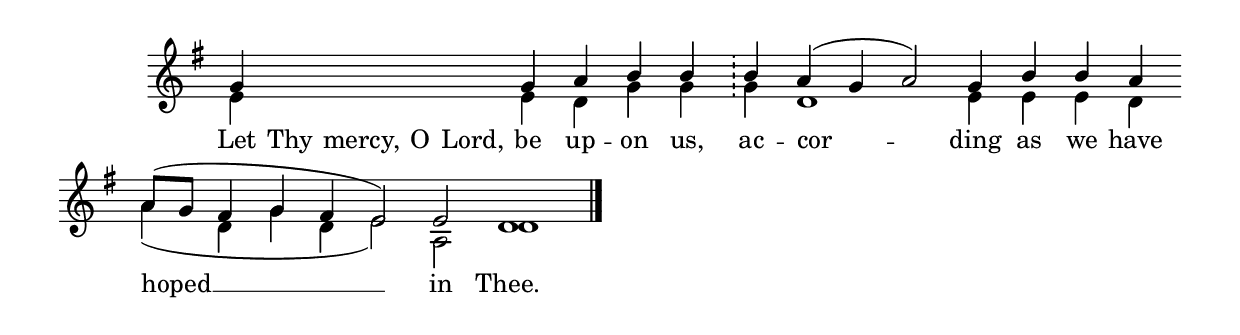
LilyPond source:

\version "2.24.4"




keyTime = { \key g \major}
cadenzaMeasure = {
  \cadenzaOff
  \partial 1024 s1024
  \cadenzaOn

}

SopMusic    = \relative { 
    \cadenzaOn
    g'4 \hideNotes g g g g \unHideNotes g a b b \cadenzaMeasure \bar "!"
    b4 a( g a2) g4 b b a \break 
    a8([ g] fis4 g fis e2) e d1 \cadenzaMeasure \fine
}

BassMusic   = \relative {
    \cadenzaOn
    e'4 \hideNotes e e e e \unHideNotes e d g g \cadenzaMeasure \bar "!"
    g4 d1 e4 e e d
    a'4( d, g d e2) a, d1 \cadenzaMeasure \fine
}



VerseOne = \lyricmode {
    Let Thy mercy, O Lord, be up -- on us,
    ac -- cor -- ding as we have 
    hoped __ in Thee.
    }


\score {
    \new Staff \with {midiInstrument = "choir aahs"} 
    <<
        \clef "treble"
        \new Voice = "Sop"  { \voiceOne \keyTime \SopMusic}
        \new Voice = "Bass" { \voiceTwo \BassMusic }
        \new Lyrics \lyricsto "Sop" { \VerseOne }
    >>

    \layout {
        ragged-last = ##t
        \context {
            \Score
                \omit BarNumber
                \override SpacingSpanner.common-shortest-duration = #(ly:make-moment 1/16)

        }
        \context {
            \Staff
                \remove Time_signature_engraver
        }
        \context {
            \Lyrics
                \override LyricSpace.minimum-distance = #1.0
        }
    }
    \midi {
        \tempo 4 = 180
    }
}





